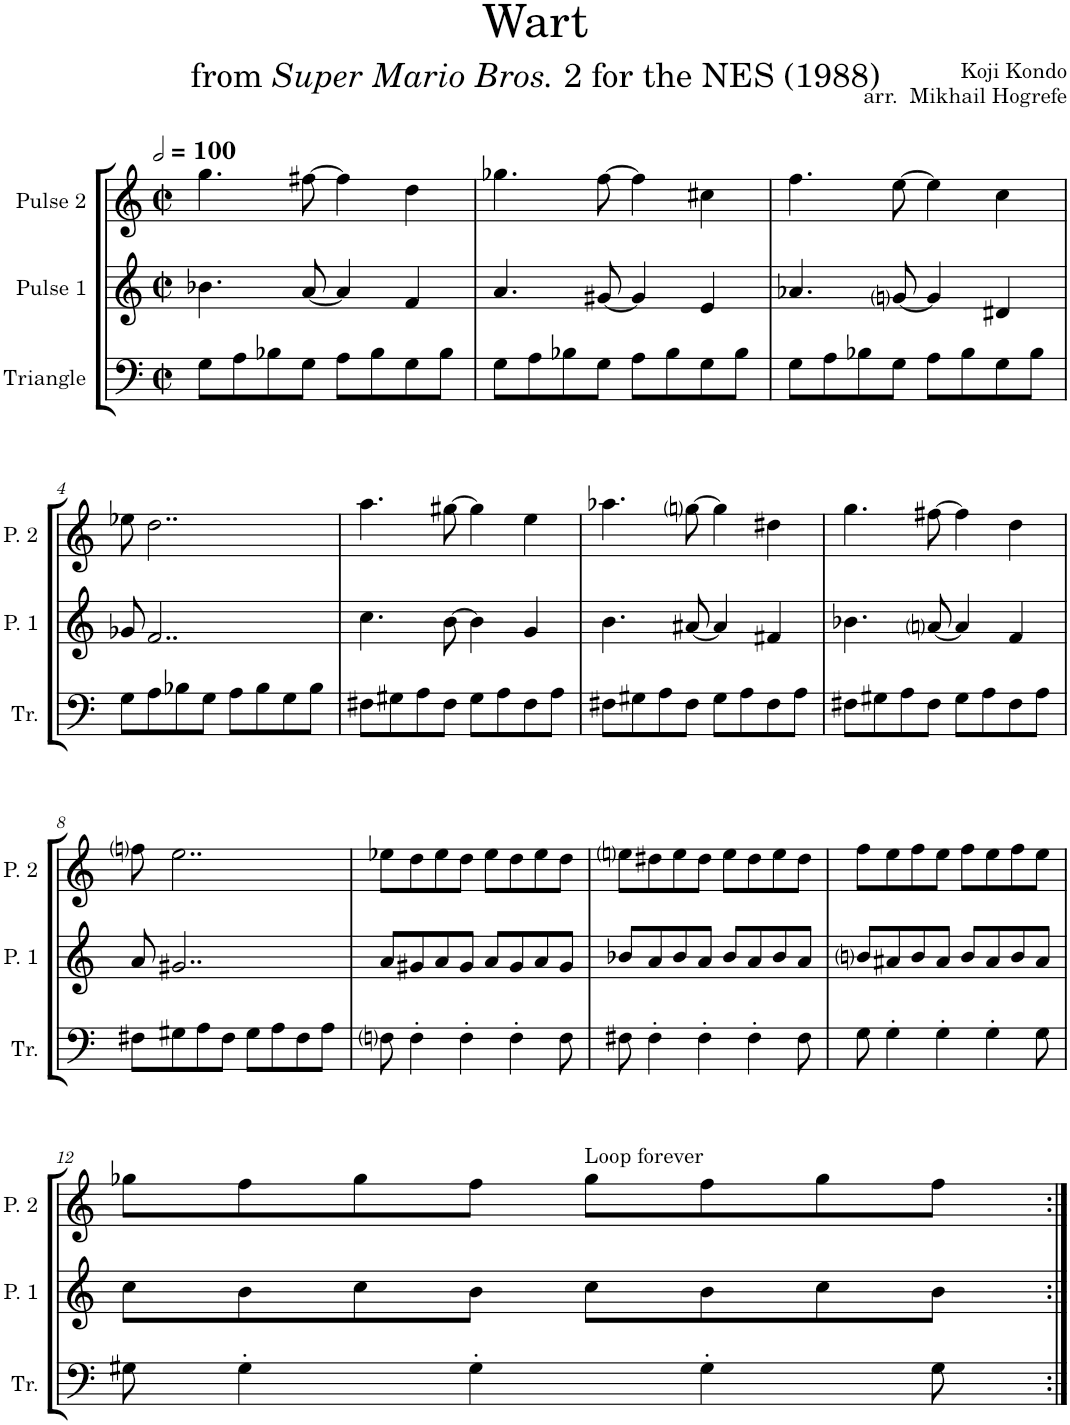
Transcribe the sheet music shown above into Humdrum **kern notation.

**kern	**kern	**kern
*part3	*part2	*part1
*staff3	*staff2	*staff1
*I"Triangle	*I"Pulse 1	*I"Pulse 2
*I'Tr.	*I'P. 1	*I'P. 2
*clefF4	*clefG2	*clefG2
*k[]	*k[]	*k[]
*M2/2	*M2/2	*M2/2
*met(c|)	*met(c|)	*met(c|)
*MM200	*MM200	*MM200
=1	=1	=1
8G\L	4.b-X\	4.gg\
8A\	.	.
8B-X\	.	.
8G\J	[8a/	[8ff#X\
8A\L	4a/]	4ff#\]
8B-\	.	.
8G\	4f/	4dd\
8B-\J	.	.
=2	=2	=2
8G\L	4.a/	4.gg-X\
8A\	.	.
8B-X\	.	.
8G\J	[8g#X/	[8ff\
8A\L	4g#/]	4ff\]
8B-\	.	.
8G\	4e/	4cc#X\
8B-\J	.	.
=3	=3	=3
8G\L	4.a-X/	4.ff\
8A\	.	.
8B-X\	.	.
8G\J	[8gni/	[8ee\
8A\L	4g/]	4ee\]
8B-\	.	.
8G\	4d#X/	4cc\
8B-\J	.	.
!!LO:LB:g=z
=4	=4	=4
8G\L	8g-X/	8ee-X\
8A\	2..f/	2..dd\
8B-X\	.	.
8G\J	.	.
8A\L	.	.
8B-\	.	.
8G\	.	.
8B-\J	.	.
=5	=5	=5
8F#X\L	4.cc\	4.aa\
8G#X\	.	.
8A\	.	.
8F#\J	[8b\	[8gg#X\
8G#\L	4b\]	4gg#\]
8A\	.	.
8F#\	4g/	4ee\
8A\J	.	.
=6	=6	=6
8F#X\L	4.b\	4.aa-X\
8G#X\	.	.
8A\	.	.
8F#\J	[8a#X/	[8ggni\
8G#\L	4a#/]	4gg\]
8A\	.	.
8F#\	4f#X/	4dd#X\
8A\J	.	.
=7	=7	=7
8F#X\L	4.b-X\	4.gg\
8G#X\	.	.
8A\	.	.
8F#\J	[8ani/	[8ff#X\
8G#\L	4a/]	4ff#\]
8A\	.	.
8F#\	4f/	4dd\
8A\J	.	.
!!LO:LB:g=z
=8	=8	=8
8F#X\L	8a/	8ffni\
8G#X\	2..g#X/	2..ee\
8A\	.	.
8F#\J	.	.
8G#\L	.	.
8A\	.	.
8F#\	.	.
8A\J	.	.
=9	=9	=9
8Fni\	8a/L	8ee-X\L
4F'\	8g#X/	8dd\
.	8a/	8ee-\
4F'\	8g#/J	8dd\J
.	8a/L	8ee-\L
4F'\	8g#/	8dd\
.	8a/	8ee-\
8F\	8g#/J	8dd\J
=10	=10	=10
8F#X\	8b-X/L	8eeni\L
4F#'\	8a/	8dd#X\
.	8b-/	8ee\
4F#'\	8a/J	8dd#\J
.	8b-/L	8ee\L
4F#'\	8a/	8dd#\
.	8b-/	8ee\
8F#\	8a/J	8dd#\J
=11	=11	=11
8G\	8bni/L	8ff\L
4G'\	8a#X/	8ee\
.	8b/	8ff\
4G'\	8a#/J	8ee\J
.	8b/L	8ff\L
4G'\	8a#/	8ee\
.	8b/	8ff\
8G\	8a#/J	8ee\J
!!LO:LB:g=z
=12	=12	=12
8G#X\	8cc\L	8gg-X\L
4G#'\	8b\	8ff\
.	8cc\	8gg-\
4G#'\	8b\J	8ff\J
!	!	!LO:TX:a:t=Loop forever
.	8cc\L	8gg-\L
4G#'\	8b\	8ff\
.	8cc\	8gg-\
8G#\	8b\J	8ff\J
=:|!	=:|!	=:|!
*-	*-	*-
